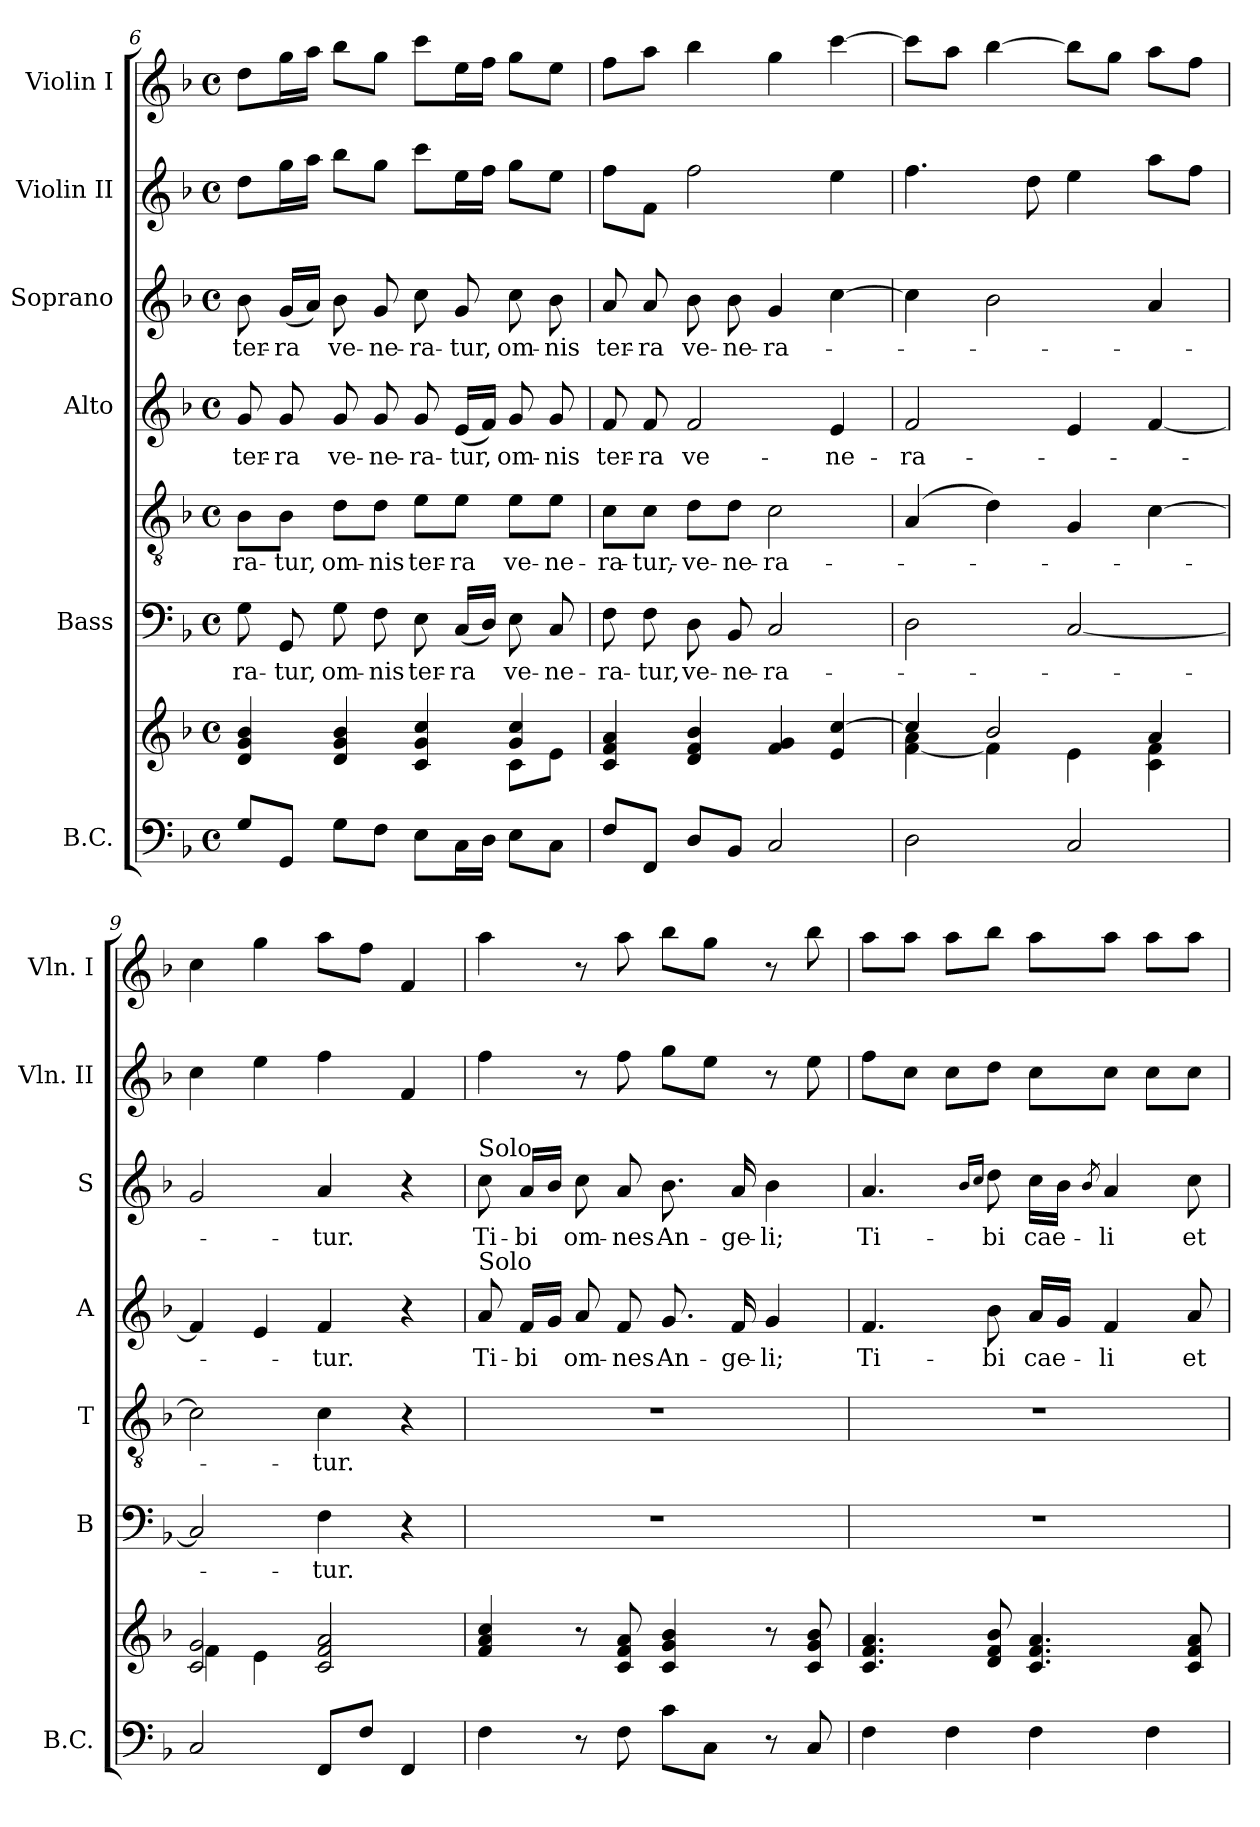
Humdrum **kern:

**kern	**kern	**kern	**text	**kern	**text	**kern	**text	**kern	**text	**kern	**kern
*part7	*part7	*part6	*part6	*part5	*part5	*part4	*part4	*part3	*part3	*part2	*part1
*staff8	*staff7	*staff6	*staff6	*staff5	*staff5	*staff4	*staff4	*staff3	*staff3	*staff2	*staff1
*I"B.C.	*	*I"Bass	*	*	*	*I"Alto	*	*I"Soprano	*	*I"Violin II	*I"Violin I
*I'B.C.	*	*I'B	*	*I'T	*	*I'A	*	*I'S	*	*I'Vln. II	*I'Vln. I
*clefF4	*clefG2	*clefF4	*	*clefGv2	*	*clefG2	*	*clefG2	*	*clefG2	*clefG2
*k[b-]	*k[b-]	*k[b-]	*	*k[b-]	*	*k[b-]	*	*k[b-]	*	*k[b-]	*k[b-]
*F:	*F:	*F:	*	*F:	*	*F:	*	*F:	*	*F:	*F:
*M4/4	*M4/4	*M4/4	*	*M4/4	*	*M4/4	*	*M4/4	*	*M4/4	*M4/4
*met(c)	*met(c)	*met(c)	*	*met(c)	*	*met(c)	*	*met(c)	*	*met(c)	*met(c)
=6	=6	=6	=6	=6	=6	=6	=6	=6	=6	=6	=6
*	*^	*	*	*	*	*	*	*	*	*	*
!	!	!	!	!LO:LY:b	!	!LO:LY:b	!	!LO:LY:b	!	!LO:LY:b	!	!
8G/L	4d/ 4g/ 4b-/	2.ryy	8G\	-ra-	8B-\L	-ra-	8g/	ter-	8b-\	ter-	8dd\L	8dd\L
!	!	!	!	!LO:LY:b	!	!LO:LY:b	!	!LO:LY:b	!	!LO:LY:b	!	!
8GG/J	.	.	8GG/	-tur,	8B-\J	-tur,	8g/	-ra	(<16g/LL	-ra	16gg\L	16gg\L
.	.	.	.	.	.	.	.	.	16a/JJ)	.	16aa\JJ	16aa\JJ
!	!	!	!	!LO:LY:b	!	!LO:LY:b	!	!LO:LY:b	!	!LO:LY:b	!	!
8G\L	4d/ 4g/ 4b-/	.	8G\	om-	8d\L	om-	8g/	ve-	8b-\	ve-	8bb-\L	8bb-\L
!	!	!	!	!LO:LY:b	!	!LO:LY:b	!	!LO:LY:b	!	!LO:LY:b	!	!
8F\J	.	.	8F\	-nis	8d\J	-nis	8g/	-ne-	8g/	-ne-	8gg\J	8gg\J
!	!	!	!	!LO:LY:b	!	!LO:LY:b	!	!LO:LY:b	!	!LO:LY:b	!	!
8E\L	4c/ 4g/ 4cc/	.	8E\	ter-	8e\L	ter-	8g/	-ra-	8cc\	-ra-	8ccc\L	8ccc\L
!	!	!	!	!LO:LY:b	!	!LO:LY:b	!	!LO:LY:b	!	!LO:LY:b	!	!
16C\L	.	.	(<16C/LL	-ra	8e\J	-ra	(<16e/LL	-tur,	8g/	-tur,	16ee\L	16ee\L
16D\JJ	.	.	16D/JJ)	.	.	.	16f/JJ)	.	.	.	16ff\JJ	16ff\JJ
!	!	!	!	!LO:LY:b	!	!LO:LY:b	!	!LO:LY:b	!	!LO:LY:b	!	!
8E\L	4g/ 4cc/	8c\L	8E\	ve-	8e\L	ve-	8g/	om-	8cc\	om-	8gg\L	8gg\L
!	!	!	!	!LO:LY:b	!	!LO:LY:b	!	!LO:LY:b	!	!LO:LY:b	!	!
8C\J	.	8e\J	8C/	-ne-	8e\J	-ne-	8g/	-nis	8b-\	-nis	8ee\J	8ee\J
=7	=7	=7	=7	=7	=7	=7	=7	=7	=7	=7	=7	=7
!	!	!	!	!LO:LY:b	!	!LO:LY:b	!	!LO:LY:b	!	!LO:LY:b	!	!
*	*v	*v	*	*	*	*	*	*	*	*	*	*
8F/L	4c/ 4f/ 4a/	8F\	-ra-	8c\L	-ra-	8f/	ter-	8a/	ter-	8ff\L	8ff\L
!	!	!	!LO:LY:b	!	!LO:LY:b	!	!LO:LY:b	!	!LO:LY:b	!	!
8FF/J	.	8F\	-tur,	8c\J	-tur,-	8f/	-ra	8a/	-ra	8f\J	8aa\J
!	!	!	!LO:LY:b	!	!LO:LY:b	!	!LO:LY:b	!	!LO:LY:b	!	!
8D/L	4d/ 4f/ 4b-/	8D\	ve-	8d\L	-ve-	2f/	ve-	8b-\	ve-	2ff\	4bb-\
!	!	!	!LO:LY:b	!	!LO:LY:b	!	!	!	!LO:LY:b	!	!
8BB-/J	.	8BB-/	-ne-	8d\J	-ne-	.	.	8b-\	-ne-	.	.
!	!	!	!LO:LY:b	!	!LO:LY:b	!	!	!	!LO:LY:b	!	!
2C/	4f/ 4g/	2C/	-ra-	2c\	-ra-	.	.	4g/	-ra-	.	4gg\
!	!	!	!	!	!	!	!LO:LY:b	!	!	!	!
.	4e/ [4cc/	.	.	.	.	4e/	-ne-	[4cc\	.	4ee\	[4ccc\
=8	=8	=8	=8	=8	=8	=8	=8	=8	=8	=8	=8
*	*^	*	*	*	*	*	*	*	*	*	*
!	!	!	!	!	!	!	!	!LO:LY:b	!	!	!	!
2D\	4cc/]	[<4f\ 4a\	2D\	.	(>4A/	.	2f/	-ra-	4cc\]	.	4.ff\	8ccc\L]
.	.	.	.	.	.	.	.	.	.	.	.	8aa\J
.	2b-/	4f\]	.	.	4d\)	.	.	.	2b-\	.	.	[4bb-\
.	.	.	.	.	.	.	.	.	.	.	8dd\	.
2C/	.	4e\	[2C/	.	4G/	.	4e/	.	.	.	4ee\	8bb-\L]
.	.	.	.	.	.	.	.	.	.	.	.	8gg\J
.	4a/	4c\ 4f\	.	.	[4c\	.	[4f/	.	4a/	.	8aa\L	8aa\L
.	.	.	.	.	.	.	.	.	.	.	8ff\J	8ff\J
=9	=9	=9	=9	=9	=9	=9	=9	=9	=9	=9	=9	=9
2C/	2c/ 2g/	4f\	2C/]	.	2c\]	.	4f/]	.	2g/	.	4cc\	4cc\
.	.	4e\	.	.	.	.	4e/	.	.	.	4ee\	4gg\
!	!	!	!	!LO:LY:b	!	!LO:LY:b	!	!LO:LY:b	!	!LO:LY:b	!	!
8FF/L	2c/ 2f/ 2a/	2ryy	4F\	-tur.	4c\	-tur.	4f/	-tur.	4a/	-tur.	4ff\	8aa\L
8F/J	.	.	.	.	.	.	.	.	.	.	.	8ff\J
4FF/	.	.	4r	.	4r	.	4r	.	4r	.	4f/	4f/
*	*v	*v	*	*	*	*	*	*	*	*	*	*
!!LO:LB:g=z
=10	=10	=10	=10	=10	=10	=10	=10	=10	=10	=10	=10
!	!	!	!	!	!	!	!	!LO:TX:a:t=Solo	!	!	!
!	!	!	!	!	!	!LO:TX:a:t=Solo	!	!	!	!	!
!	!	!	!	!	!	!	!LO:LY:b	!	!LO:LY:b	!	!
4F\	4f/ 4a/ 4cc/	1r	.	1r	.	8a/	Ti-	8cc\	Ti-	4ff\	4aa\
!	!	!	!	!	!	!	!LO:LY:b	!	!LO:LY:b	!	!
.	.	.	.	.	.	16f/LL	-bi	16a/LL	-bi	.	.
.	.	.	.	.	.	16g/JJ	.	16b-/JJ	.	.	.
!	!	!	!	!	!	!	!LO:LY:b	!	!LO:LY:b	!	!
8r	8r	.	.	.	.	8a/	om-	8cc\	om-	8r	8r
!	!	!	!	!	!	!	!LO:LY:b	!	!LO:LY:b	!	!
8F\	8c/ 8f/ 8a/	.	.	.	.	8f/	-nes	8a/	-nes	8ff\	8aa\
!	!	!	!	!	!	!	!LO:LY:b	!	!LO:LY:b	!	!
8c\L	4c/ 4g/ 4b-/	.	.	.	.	8.g/	An-	8.b-\	An-	8gg\L	8bb-\L
8C\J	.	.	.	.	.	.	.	.	.	8ee\J	8gg\J
!	!	!	!	!	!	!	!LO:LY:b	!	!LO:LY:b	!	!
.	.	.	.	.	.	16f/	-ge-	16a/	-ge-	.	.
!	!	!	!	!	!	!	!LO:LY:b	!	!LO:LY:b	!	!
8r	8r	.	.	.	.	4g/	-li;	4b-\	-li;	8r	8r
8C/	8c/ 8g/ 8b-/	.	.	.	.	.	.	.	.	8ee\	8bb-\
=11	=11	=11	=11	=11	=11	=11	=11	=11	=11	=11	=11
!	!	!	!	!	!	!	!LO:LY:b	!	!LO:LY:b	!	!
4F\	4.c/ 4.f/ 4.a/	1r	.	1r	.	4.f/	Ti-	4.a/	Ti-	8ff\L	8aa\L
.	.	.	.	.	.	.	.	.	.	8cc\J	8aa\J
4F\	.	.	.	.	.	.	.	.	.	8cc\L	8aa\L
.	.	.	.	.	.	.	.	16qb-/LL	.	.	.
.	.	.	.	.	.	.	.	16qcc/JJ	.	.	.
!	!	!	!	!	!	!	!LO:LY:b	!	!LO:LY:b	!	!
.	8d/ 8f/ 8b-/	.	.	.	.	8b-\	-bi	8dd\	-bi	8dd\J	8bb-\J
!	!	!	!	!	!	!	!LO:LY:b	!	!LO:LY:b	!	!
4F\	4.c/ 4.f/ 4.a/	.	.	.	.	16a/LL	cae-	16cc\LL	cae-	8cc\L	8aa\L
.	.	.	.	.	.	16g/JJ	.	16b-\JJ	.	.	.
.	.	.	.	.	.	.	.	8qb-/	.	.	.
!	!	!	!	!	!	!	!LO:LY:b	!	!LO:LY:b	!	!
.	.	.	.	.	.	4f/	-li	4a/	-li	8cc\J	8aa\J
4F\	.	.	.	.	.	.	.	.	.	8cc\L	8aa\L
!	!	!	!	!	!	!	!LO:LY:b	!	!LO:LY:b	!	!
.	8c/ 8f/ 8a/	.	.	.	.	8a/	et	8cc\	et	8cc\J	8aa\J
=	=	=	=	=	=	=	=	=	=	=	=
*-	*-	*-	*-	*-	*-	*-	*-	*-	*-	*-	*-
